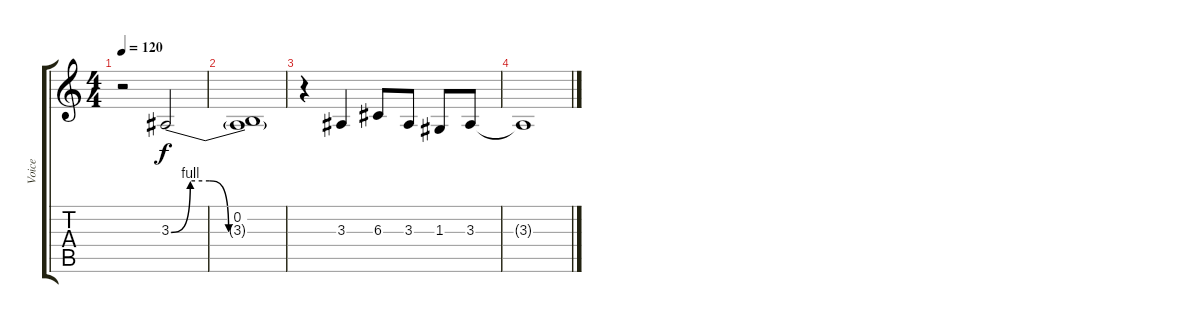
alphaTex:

\track ("Voice" "Voice") {instrument trumpet}
\staff {score tabs}
\tuning (E4 B3 G3 D3 A2 E2) {hide}
\ts (4 4)
\tempo 120
\clef g2
\ks c
r.2{dy f} 3.3{be (custom 0 0 10 4 20 4 30 0 60 0)}.2 |
(0.2 3.3{t}).1 |
r.4 3.3.4 6.3.8 3.3.8 1.3.8 3.3.8 |
3.3{t}.1
